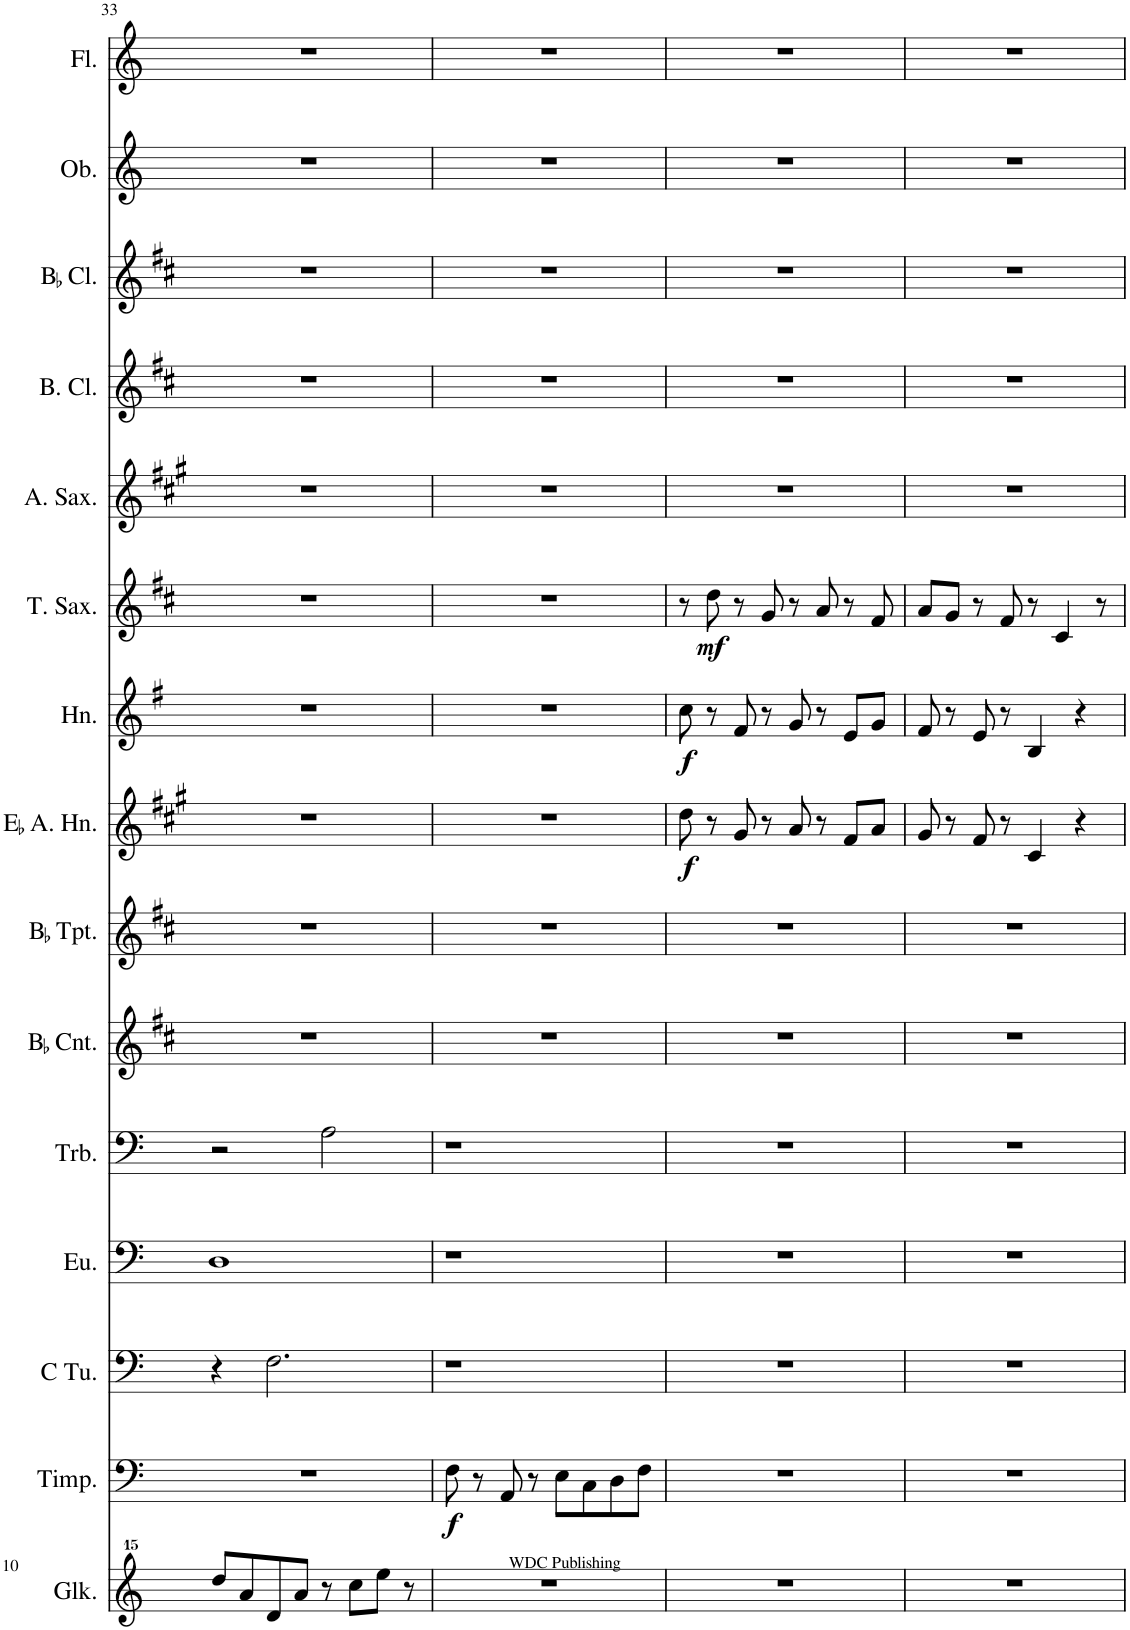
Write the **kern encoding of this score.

**kern	**kern	**dynam	**kern	**kern	**kern	**kern	**kern	**kern	**dynam	**kern	**dynam	**kern	**dynam	**kern	**kern	**kern	**kern	**kern
*part15	*part14	*part14	*part13	*part12	*part11	*part10	*part9	*part8	*part8	*part7	*part7	*part6	*part6	*part5	*part4	*part3	*part2	*part1
*staff15	*staff14	*staff14	*staff13	*staff12	*staff11	*staff10	*staff9	*staff8	*staff8	*staff7	*staff7	*staff6	*staff6	*staff5	*staff4	*staff3	*staff2	*staff1
*I"Glockenspiel	*I"Timpani	*	*I"C Tuba	*I"Euphonium	*I"Trombone	*I"BaccidentalFlat Cornet	*I"BaccidentalFlat Trumpet	*I"EaccidentalFlat Alto Horn	*	*I"Horn	*	*I"Tenor Saxophone	*	*I"Alto Saxophone	*I"Bass Clarinet	*I"BaccidentalFlat Clarinet	*I"Oboe	*I"Flute
*I'Glk.	*I'Timp.	*	*I'C Tu.	*I'Eu.	*I'Trb.	*I'BaccidentalFlat Cnt.	*I'BaccidentalFlat Tpt.	*I'EaccidentalFlat A. Hn.	*	*I'Hn.	*	*I'T. Sax.	*	*I'A. Sax.	*I'B. Cl.	*I'BaccidentalFlat Cl.	*I'Ob.	*I'Fl.
!!LO:PB:g=z
*clefG^^2	*clefF4	*	*clefF4	*clefF4	*clefF4	*clefG2	*clefG2	*clefG2	*	*clefG2	*	*clefG2	*	*clefG2	*clefG2	*clefG2	*clefG2	*clefG2
*	*	*	*	*	*	*Trd1c2	*Trd1c2	*Trd5c9	*	*Trd4c7	*	*Trd8c14	*	*Trd5c9	*Trd8c14	*Trd1c2	*	*
*k[]	*k[]	*	*k[]	*k[]	*k[]	*k[f#c#]	*k[f#c#]	*k[f#c#g#]	*	*k[f#]	*	*k[f#c#]	*	*k[f#c#g#]	*k[f#c#]	*k[f#c#]	*k[]	*k[]
*M4/4	*M4/4	*	*M4/4	*M4/4	*M4/4	*M4/4	*M4/4	*M4/4	*	*M4/4	*	*M4/4	*	*M4/4	*M4/4	*M4/4	*M4/4	*M4/4
=33	=33	=33	=33	=33	=33	=33	=33	=33	=33	=33	=33	=33	=33	=33	=33	=33	=33	=33
8dddd/L	1r	.	4r	1D	2r	1r	1r	1r	.	1r	.	1r	.	1r	1r	1r	1r	1r
8aaa/	.	.	.	.	.	.	.	.	.	.	.	.	.	.	.	.	.	.
8ddd/	.	.	2.F\	.	.	.	.	.	.	.	.	.	.	.	.	.	.	.
8aaa/J	.	.	.	.	.	.	.	.	.	.	.	.	.	.	.	.	.	.
8r	.	.	.	.	2A\	.	.	.	.	.	.	.	.	.	.	.	.	.
8cccc\L	.	.	.	.	.	.	.	.	.	.	.	.	.	.	.	.	.	.
8eeee\J	.	.	.	.	.	.	.	.	.	.	.	.	.	.	.	.	.	.
8r	.	.	.	.	.	.	.	.	.	.	.	.	.	.	.	.	.	.
=34	=34	=34	=34	=34	=34	=34	=34	=34	=34	=34	=34	=34	=34	=34	=34	=34	=34	=34
!	!	!LO:DY:b	!	!	!	!	!	!	!	!	!	!	!	!	!	!	!	!
1r	8F\	f	1r	1r	1r	1r	1r	1r	.	1r	.	1r	.	1r	1r	1r	1r	1r
.	8r	.	.	.	.	.	.	.	.	.	.	.	.	.	.	.	.	.
.	8AA/	.	.	.	.	.	.	.	.	.	.	.	.	.	.	.	.	.
.	8r	.	.	.	.	.	.	.	.	.	.	.	.	.	.	.	.	.
.	8E\L	.	.	.	.	.	.	.	.	.	.	.	.	.	.	.	.	.
.	8C\	.	.	.	.	.	.	.	.	.	.	.	.	.	.	.	.	.
.	8D\	.	.	.	.	.	.	.	.	.	.	.	.	.	.	.	.	.
.	8F\J	.	.	.	.	.	.	.	.	.	.	.	.	.	.	.	.	.
=35	=35	=35	=35	=35	=35	=35	=35	=35	=35	=35	=35	=35	=35	=35	=35	=35	=35	=35
!	!	!	!	!	!	!	!	!	!LO:DY:b	!	!LO:DY:b	!	!	!	!	!	!	!
1r	1r	.	1r	1r	1r	1r	1r	8dd\	f	8cc\	f	8r	.	1r	1r	1r	1r	1r
!	!	!	!	!	!	!	!	!	!	!	!	!	!LO:DY:b	!	!	!	!	!
.	.	.	.	.	.	.	.	8r	.	8r	.	8dd\	mf	.	.	.	.	.
.	.	.	.	.	.	.	.	8g#/	.	8f#/	.	8r	.	.	.	.	.	.
.	.	.	.	.	.	.	.	8r	.	8r	.	8g/	.	.	.	.	.	.
.	.	.	.	.	.	.	.	8a/	.	8g/	.	8r	.	.	.	.	.	.
.	.	.	.	.	.	.	.	8r	.	8r	.	8a/	.	.	.	.	.	.
.	.	.	.	.	.	.	.	8f#/L	.	8e/L	.	8r	.	.	.	.	.	.
.	.	.	.	.	.	.	.	8a/J	.	8g/J	.	8f#/	.	.	.	.	.	.
=36	=36	=36	=36	=36	=36	=36	=36	=36	=36	=36	=36	=36	=36	=36	=36	=36	=36	=36
1r	1r	.	1r	1r	1r	1r	1r	8g#/	.	8f#/	.	8a/L	.	1r	1r	1r	1r	1r
.	.	.	.	.	.	.	.	8r	.	8r	.	8g/J	.	.	.	.	.	.
.	.	.	.	.	.	.	.	8f#/	.	8e/	.	8r	.	.	.	.	.	.
.	.	.	.	.	.	.	.	8r	.	8r	.	8f#/	.	.	.	.	.	.
.	.	.	.	.	.	.	.	4c#/	.	4B/	.	8r	.	.	.	.	.	.
.	.	.	.	.	.	.	.	.	.	.	.	4c#/	.	.	.	.	.	.
.	.	.	.	.	.	.	.	4r	.	4r	.	.	.	.	.	.	.	.
.	.	.	.	.	.	.	.	.	.	.	.	8r	.	.	.	.	.	.
=	=	=	=	=	=	=	=	=	=	=	=	=	=	=	=	=	=	=
*-	*-	*-	*-	*-	*-	*-	*-	*-	*-	*-	*-	*-	*-	*-	*-	*-	*-	*-
